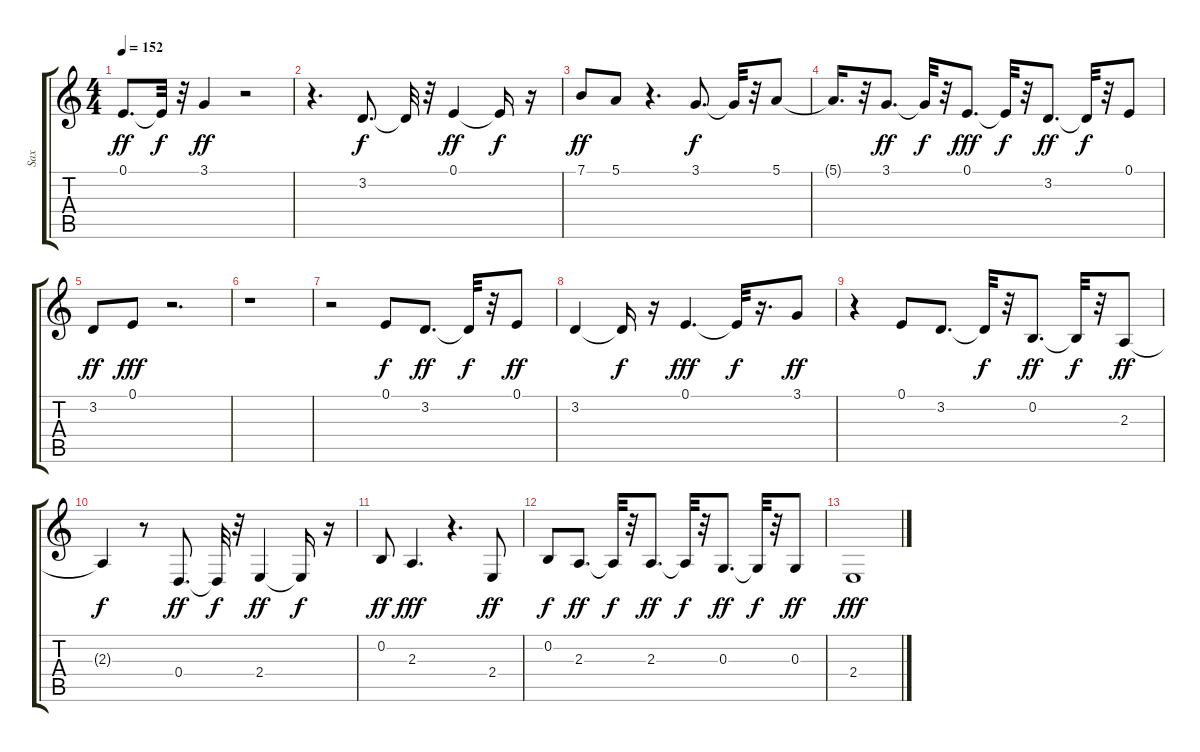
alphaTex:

\track ("Sax" "Sax") {instrument tenorsax}
\staff {score tabs}
\tuning (E4 B3 G3 D3 A2 E2) {hide}
\ts (4 4)
\tempo 152
\clef g2
\ks c
0.1.8{d dy ff} 0.1{t}.32{dy f} r.32 3.1.4{dy ff} r.2 |
r.4{d} 3.2.8{d dy f} 3.2{t}.32 r.32 0.1.4{dy ff} 0.1{t}.16{dy f} r.16 |
7.1.8{dy ff} 5.1.8 r.4{d} 3.1.8{d dy f} 3.1{t}.32 r.32 5.1.8 |
5.1{t}.16{d} r.32 3.1.8{d dy ff} 3.1{t}.32{dy f} r.32 0.1.8{d dy fff} 0.1{t}.32{dy f} r.32 3.2.8{d dy ff} 3.2{t}.32{dy f} r.32 0.1.8 |
3.2.8{dy ff} 0.1.8{dy fff} r.2{d} |
r.1 |
r.2 0.1.8{dy f} 3.2.8{d dy ff} 3.2{t}.32{dy f} r.32 0.1.8{dy ff} |
3.2.4 3.2{t}.16{dy f} r.16 0.1.4{d dy fff} 0.1{t}.32{dy f} r.16{d} 3.1.8{dy ff} |
r.4 0.1.8 3.2.8{d} 3.2{t}.32{dy f} r.32 0.2.8{d dy ff} 0.2{t}.32{dy f} r.32 2.3.8{dy ff} |
2.3{t}.4{dy f} r.8 0.4.8{d dy ff} 0.4{t}.32{dy f} r.32 2.4.4{dy ff} 2.4{t}.16{dy f} r.16 |
0.2.8{dy ff} 2.3.4{d dy fff} r.4{d} 2.4.8{dy ff} |
0.2.8{dy f} 2.3.8{d dy ff} 2.3{t}.32{dy f} r.32 2.3.8{d dy ff} 2.3{t}.32{dy f} r.32 0.3.8{d dy ff} 0.3{t}.32{dy f} r.32 0.3.8{dy ff} |
2.4.1{dy fff}
